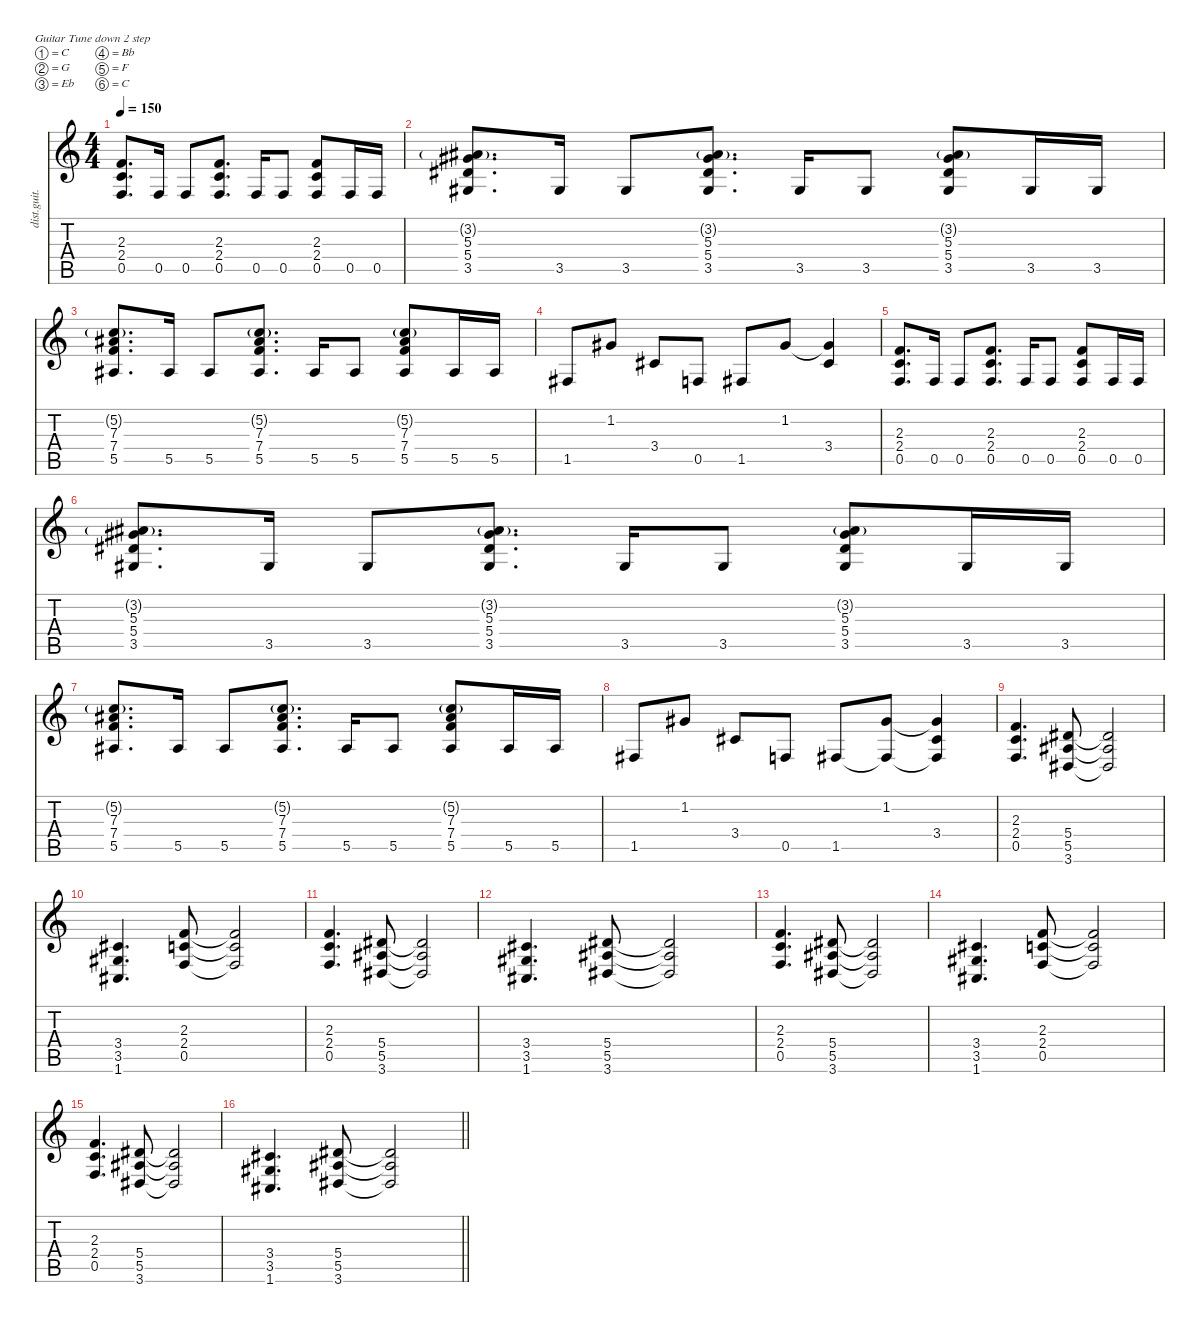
\defaultSystemsLayout 4
\hideDynamics
\bracketExtendMode nobrackets
\otherSystemsTrackNameOrientation horizontal
\track ("Guitar 2" "dist.guit.") {instrument distortionguitar}
\staff {score tabs}
\tuning (C4 G3 Eb3 Bb2 F2 C2)
\ts (4 4)
\tempo 150
\clef g2
\ks c
(2.3 2.4 0.5).8{d dy mf beam Up} 0.5.16{beam Up} 0.5.8{beam Up} (2.3 2.4 0.5).8{d beam Up} 0.5.16{beam Up} 0.5.8{beam Up} (2.3 2.4 0.5).8{beam Up} 0.5.16{beam Up} 0.5.16{beam Up} |
(3.2{g acc #} 5.3{acc #} 5.4{acc #} 3.5{acc #}).8{d beam Up} 3.5{acc #}.16{beam Up} 3.5{acc #}.8{beam Up} (3.2{g acc #} 5.3{acc #} 5.4{acc #} 3.5{acc #}).8{d beam Up} 3.5{acc #}.16{beam Up} 3.5{acc #}.8{beam Up} (3.2{g acc #} 5.3{acc #} 5.4{acc #} 3.5{acc #}).8{beam Up} 3.5{acc #}.16{beam Up} 3.5{acc #}.16{beam Up} |
(5.2{g} 7.3{acc #} 7.4 5.5{acc #}).8{d beam Up} 5.5{acc #}.16{beam Up} 5.5{acc #}.8{beam Up} (5.2{g} 7.3{acc #} 7.4 5.5{acc #}).8{d beam Up} 5.5{acc #}.16{beam Up} 5.5{acc #}.8{beam Up} (5.2{g} 7.3{acc #} 7.4 5.5{acc #}).8{beam Up} 5.5{acc #}.16{beam Up} 5.5{acc #}.16{beam Up} |
1.5{acc #}.8{beam Up} 1.2{acc #}.8{beam Up} 3.4{acc #}.8{beam Up} 0.5.8{beam Up} 1.5{acc #}.8{beam Up} 1.2{acc #}.8{beam Up} (1.2{t acc #} 3.4{acc #}).4{dy f beam Up} |
(2.3 2.4 0.5).8{d dy mf beam Up} 0.5.16{beam Up} 0.5.8{beam Up} (2.3 2.4 0.5).8{d beam Up} 0.5.16{beam Up} 0.5.8{beam Up} (2.3 2.4 0.5).8{beam Up} 0.5.16{beam Up} 0.5.16{beam Up} |
(3.2{g acc #} 5.3{acc #} 5.4{acc #} 3.5{acc #}).8{d beam Up} 3.5{acc #}.16{beam Up} 3.5{acc #}.8{beam Up} (3.2{g acc #} 5.3{acc #} 5.4{acc #} 3.5{acc #}).8{d beam Up} 3.5{acc #}.16{beam Up} 3.5{acc #}.8{beam Up} (3.2{g acc #} 5.3{acc #} 5.4{acc #} 3.5{acc #}).8{beam Up} 3.5{acc #}.16{beam Up} 3.5{acc #}.16{beam Up} |
(5.2{g} 7.3{acc #} 7.4 5.5{acc #}).8{d beam Up} 5.5{acc #}.16{beam Up} 5.5{acc #}.8{beam Up} (5.2{g} 7.3{acc #} 7.4 5.5{acc #}).8{d beam Up} 5.5{acc #}.16{beam Up} 5.5{acc #}.8{beam Up} (5.2{g} 7.3{acc #} 7.4 5.5{acc #}).8{beam Up} 5.5{acc #}.16{beam Up} 5.5{acc #}.16{beam Up} |
1.5{acc #}.8{beam Up} 1.2{acc #}.8{dy f beam Up} 3.4{acc #}.8{dy mf beam Up} 0.5.8{beam Up} 1.5{acc #}.8{beam Up} (1.2{acc #} 1.5{t acc #}).8{beam Up} (1.2{t acc #} 3.4{acc #} 1.5{t acc #}).4{dy f beam Up} |
(2.3 2.4 0.5).4{d beam Up} (5.4{acc #} 5.5{acc #} 3.6{acc #}).8{beam Up} (5.4{t acc #} 5.5{t acc #} 3.6{t acc #}).2{beam Up} |
(3.4{acc #} 3.5{acc #} 1.6{acc #}).4{d beam Up} (2.3 2.4 0.5).8{beam Up} (2.3{t} 2.4{t} 0.5{t}).2{beam Up} |
(2.3 2.4 0.5).4{d beam Up} (5.4{acc #} 5.5{acc #} 3.6{acc #}).8{beam Up} (5.4{t acc #} 5.5{t acc #} 3.6{t acc #}).2{beam Up} |
(3.4{acc #} 3.5{acc #} 1.6{acc #}).4{d beam Up} (5.4{acc #} 5.5{acc #} 3.6{acc #}).8{beam Up} (5.4{t acc #} 5.5{t acc #} 3.6{t acc #}).2{beam Up} |
(2.3 2.4 0.5).4{d beam Up} (5.4{acc #} 5.5{acc #} 3.6{acc #}).8{beam Up} (5.4{t acc #} 5.5{t acc #} 3.6{t acc #}).2{beam Up} |
(3.4{acc #} 3.5{acc #} 1.6{acc #}).4{d beam Up} (2.3 2.4 0.5).8{beam Up} (2.3{t} 2.4{t} 0.5{t}).2{beam Up} |
(2.3 2.4 0.5).4{d beam Up} (5.4{acc #} 5.5{acc #} 3.6{acc #}).8{beam Up} (5.4{t acc #} 5.5{t acc #} 3.6{t acc #}).2{beam Up} |
\barLineRight lightlight
(3.4{acc #} 3.5{acc #} 1.6{acc #}).4{d beam Up} (5.4{acc #} 5.5{acc #} 3.6{acc #}).8{beam Up} (5.4{t acc #} 5.5{t acc #} 3.6{t acc #}).2{beam Up}
